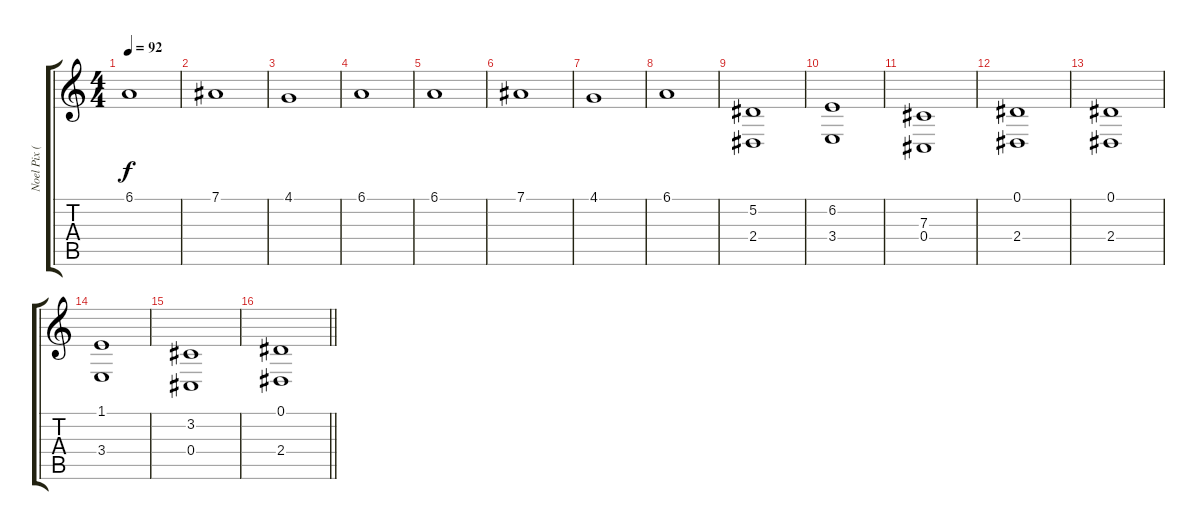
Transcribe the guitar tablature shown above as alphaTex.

\track ("Noel Pix ( Keyboard 2 )" "Noel Pix (") {instrument synthstrings2}
\staff {score tabs}
\tuning (Eb4 Bb3 Gb3 Db3 Ab2 Db2) {hide}
\ts (4 4)
\tempo 92
\clef g2
\ks c
6.1.1{dy f} |
7.1.1 |
4.1.1 |
6.1.1 |
6.1.1 |
7.1.1 |
4.1.1 |
6.1.1 |
(5.2 2.4).1{volume 11} |
(6.2 3.4).1 |
(7.3 0.4).1 |
(0.1 2.4).1 |
(0.1 2.4).1 |
(1.1 3.4).1 |
(3.2 0.4).1 |
\barLineRight lightlight
(0.1 2.4).1
